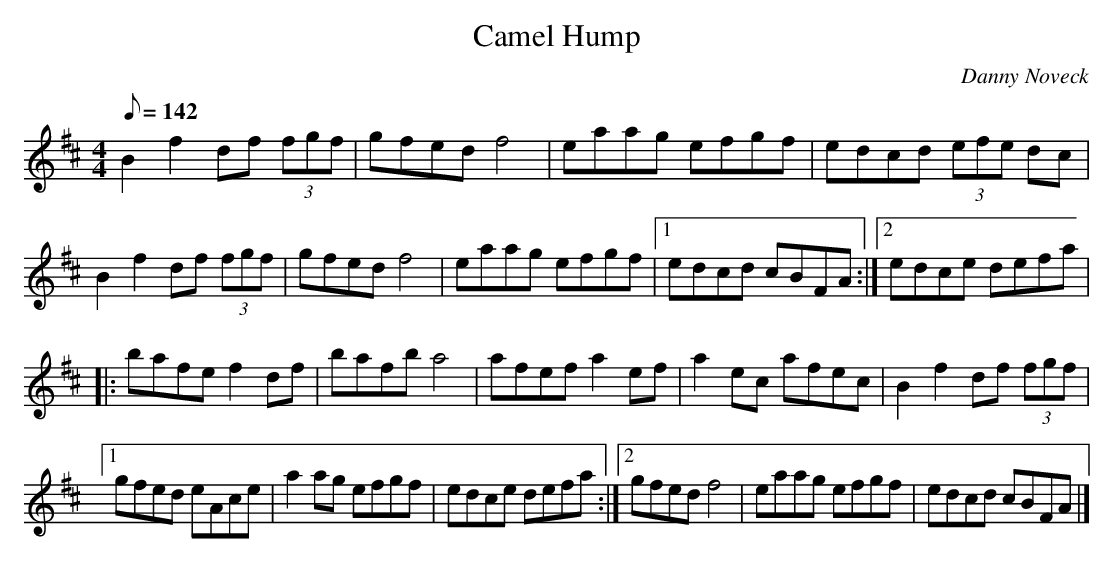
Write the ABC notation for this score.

X:1
T:Camel Hump
C:Danny Noveck
Q:1/8=142
M:4/4
L:1/8
K:B Aeolian
B2 f2 df (3fgf | gfed f4 | eaag efgf | edcd (3efe dc |
B2 f2 df (3fgf | gfed f4 | eaag efgf | [1 edcd cBFA :| [2 edce defa |
|: bafe f2 df | bafb a4 | afef a2 ef | a2 ec afec | B2 f2 df (3fgf |
[1 gfed eAce | a2 ag efgf | edce defa :| [2 gfed f4 | eaag efgf | edcd cBFA |]
